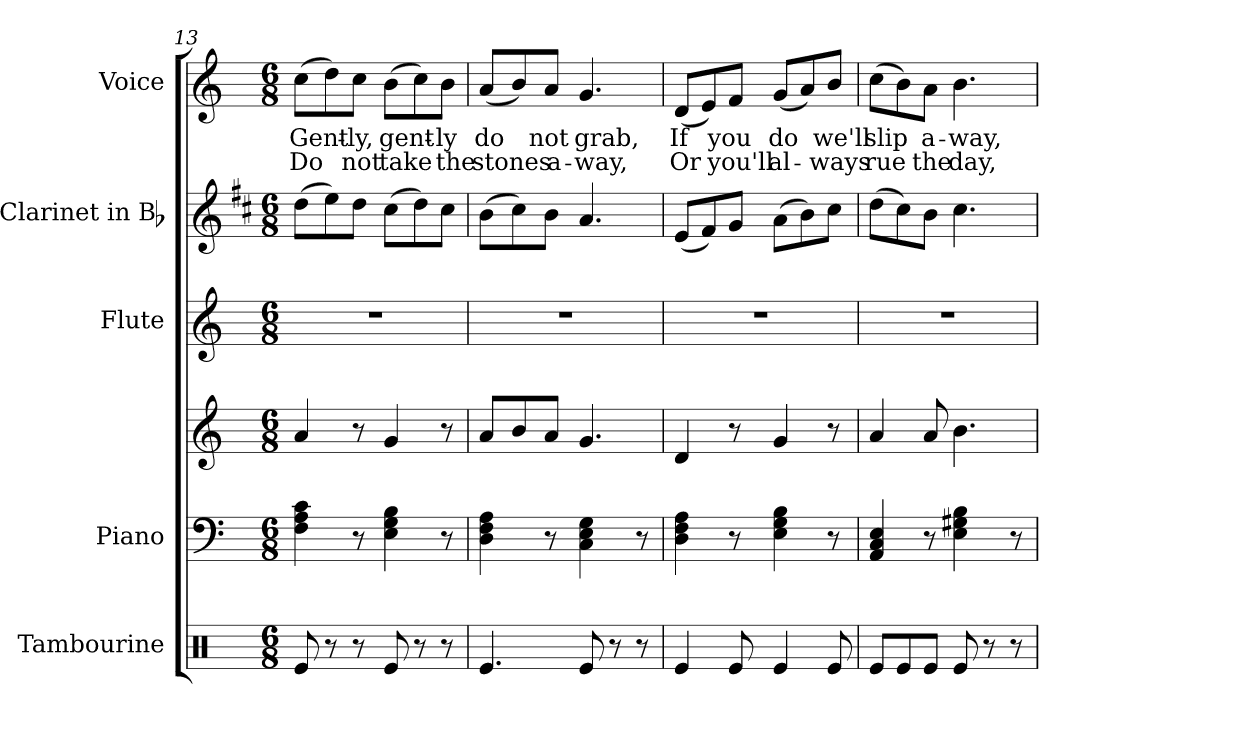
**kern	**kern	**kern	**kern	**kern	**kern	**text	**text
*part5	*part4	*part4	*part3	*part2	*part1	*part1	*part1
*staff6	*staff5	*staff4	*staff3	*staff2	*staff1	*staff1	*staff1
*I"Tambourine	*I"Piano	*	*I"Flute	*I"Clarinet in Bb	*I"Voice	*	*
*I'Tamb.	*I'Pno.	*	*I'Fl.	*I'Cl.	*I'Voice	*	*
*clefX	*clefF4	*clefG2	*clefG2	*clefG2	*clefG2	*	*
*	*	*	*	*ITrd1c2	*	*	*
*k[]	*k[]	*k[]	*k[]	*k[]	*k[]	*	*
*C:	*C:	*C:	*C:	*C:	*C:	*	*
*M6/8	*M6/8	*M6/8	*M6/8	*M6/8	*M6/8	*	*
=13	=13	=13	=13	=13	=13	=13	=13
!	!	!	!LO:N:vis=1	!	!	!	!
!	!	!	!	!	!	!LO:LY:b:color=#000000	!LO:LY:b:color=#000000
8Rei/	4Fi\ 4Ai 4ci	4ai/	2.r	(8cci\L	(8cci\L	Gent-	Do
8r	.	.	.	8ddi\)	8ddi\)	.	.
!	!	!	!	!	!	!LO:LY:b:color=#000000	!LO:LY:b:color=#000000
8r	8r	8r	.	8cci\J	8cci\J	-ly,	not
!	!	!	!	!	!	!LO:LY:b:color=#000000	!LO:LY:b:color=#000000
8Rei/	4Ei\ 4Gi 4Bi	4gi/	.	(8bi\L	(8bi\L	gent-	take
8r	.	.	.	8cci\)	8cci\)	.	.
!	!	!	!	!	!	!LO:LY:b:color=#000000	!LO:LY:b:color=#000000
8r	8r	8r	.	8bi\J	8bi\J	-ly	the
=14	=14	=14	=14	=14	=14	=14	=14
!	!	!	!LO:N:vis=1	!	!	!	!
!	!	!	!	!	!	!LO:LY:b:color=#000000	!LO:LY:b:color=#000000
4.Rei/	4Di\ 4Fi 4Ai	8ai/L	2.r	(8ai\L	(8ai/L	do	stones
.	.	8bi/	.	8bi\)	8bi/)	.	.
!	!	!	!	!	!	!LO:LY:b:color=#000000	!LO:LY:b:color=#000000
.	8r	8ai/J	.	8ai\J	8ai/J	not	a-
!	!	!	!	!	!	!LO:LY:b:color=#000000	!LO:LY:b:color=#000000
8Rei/	4Ci\ 4Ei 4Gi	4.gi/	.	4.gi/	4.gi/	grab,	-way,
8r	.	.	.	.	.	.	.
8r	8r	.	.	.	.	.	.
=15	=15	=15	=15	=15	=15	=15	=15
!	!	!	!LO:N:vis=1	!	!	!	!
!	!	!	!	!	!	!LO:LY:b:color=#000000	!LO:LY:b:color=#000000
4Rei/	4Di\ 4Fi 4Ai	4di/	2.r	(8di/L	(8di/L	If	Or
.	.	.	.	8ei/)	8ei/)	.	.
!	!	!	!	!	!	!LO:LY:b:color=#000000	!LO:LY:b:color=#000000
8Rei/	8r	8r	.	8fi/J	8fi/J	you	you'll
!	!	!	!	!	!	!LO:LY:b:color=#000000	!LO:LY:b:color=#000000
4Rei/	4Ei\ 4Gi 4Bi	4gi/	.	(8gi\L	(8gi/L	do	al-
.	.	.	.	8ai\)	8ai/)	.	.
!	!	!	!	!	!	!LO:LY:b:color=#000000	!LO:LY:b:color=#000000
8Rei/	8r	8r	.	8bi\J	8bi/J	we'll	-ways
!!LO:LB:g=z
=16	=16	=16	=16	=16	=16	=16	=16
!	!	!	!LO:N:vis=1	!	!	!	!
!	!	!	!	!	!	!LO:LY:b:color=#000000	!LO:LY:b:color=#000000
8Rei/L	4AAi/ 4Ci 4Ei	4ai/	2.r	(8cci\L	(8cci\L	slip	rue
8Rei/	.	.	.	8bi\)	8bi\)	.	.
!	!	!	!	!	!	!LO:LY:b:color=#000000	!LO:LY:b:color=#000000
8Rei/J	8r	8ai/	.	8ai\J	8ai\J	a-	the
!	!	!	!	!	!	!LO:LY:b:color=#000000	!LO:LY:b:color=#000000
8Rei/	4Ei\ 4G#Xi 4Bi	4.bi\	.	4.bi\	4.bi\	-way,	day,
8r	.	.	.	.	.	.	.
8r	8r	.	.	.	.	.	.
=	=	=	=	=	=	=	=
*-	*-	*-	*-	*-	*-	*-	*-
